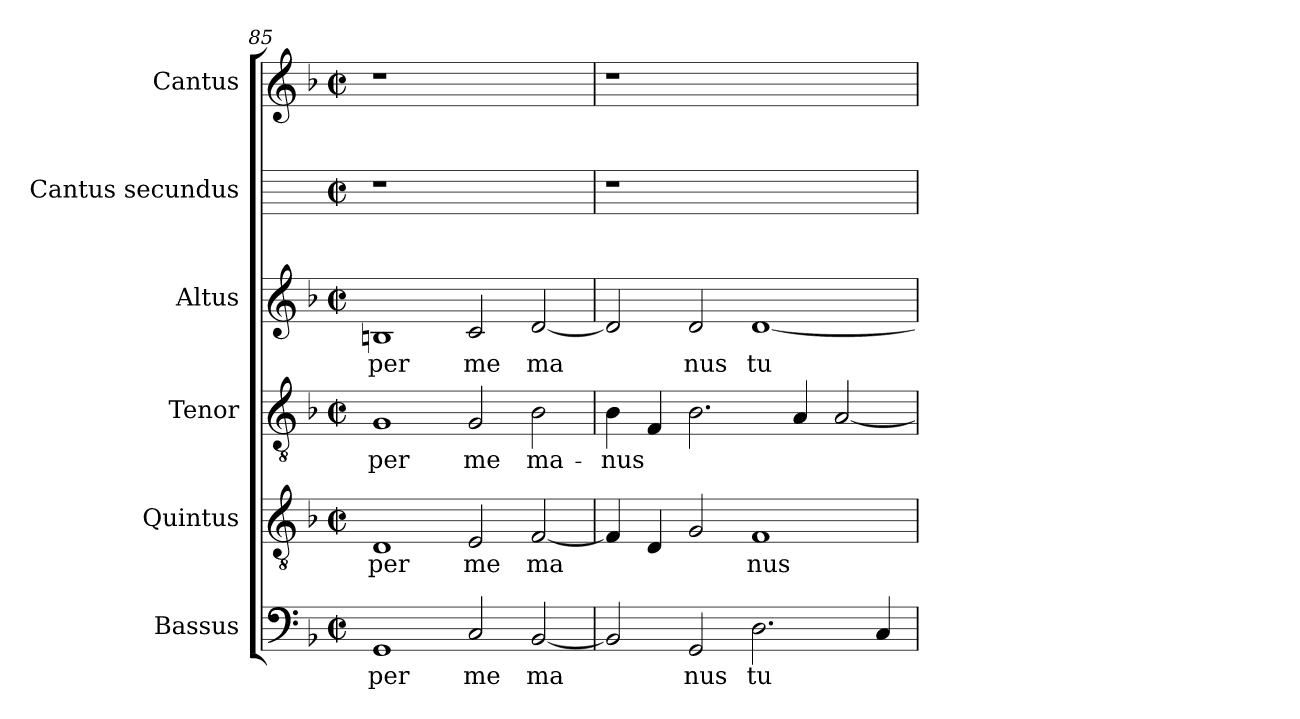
**kern	**text	**kern	**text	**kern	**text	**kern	**text	**kern	**kern
*part6	*part6	*part5	*part5	*part4	*part4	*part3	*part3	*part2	*part1
*staff6	*staff6	*staff5	*staff5	*staff4	*staff4	*staff3	*staff3	*staff2	*staff1
*I"Bassus	*	*I"Quintus	*	*I"Tenor	*	*I"Altus	*	*I"Cantus  secundus	*I"Cantus
*I'B	*	*I'Q	*	*I'T	*	*I'A	*	*	*I'C
!!LO:PB:g=z
*clefF4	*	*clefGv2	*	*clefGv2	*	*clefG2	*	*	*clefG2
*k[b-]	*	*k[b-]	*	*k[b-]	*	*k[b-]	*	*k[]	*k[b-]
*F:	*	*F:	*	*F:	*	*F:	*	*C:	*F:
*M2/2	*	*M2/2	*	*M2/2	*	*M2/2	*	*M2/2	*M2/2
*met(c|)	*	*met(c|)	*	*met(c|)	*	*met(c|)	*	*met(c|)	*met(c|)
=85	=85	=85	=85	=85	=85	=85	=85	=85	=85
!	!LO:LY:b:cj	!	!LO:LY:b:cj	!	!LO:LY:b:cj	!	!LO:LY:b:cj	!	!
1GG	per	1D	per	1G	per	1Bn	-per	1r	1r
!	!LO:LY:b:cj	!	!LO:LY:b:cj	!	!LO:LY:b:cj	!	!LO:LY:b:cj	!	!
2C/	me	2E/	me	2G/	me	2c/	me	1ryy	1ryy
!	!LO:LY:b:cj	!	!LO:LY:b:cj	!	!LO:LY:b:cj	!	!LO:LY:b:cj	!	!
[<2BB-/	ma	[<2F/	ma-	2B-\	ma-	[<2d/	ma	.	.
=86	=86	=86	=86	=86	=86	=86	=86	=86	=86
!	!LO:LY:b:cj	!	!LO:LY:b:cj	!	!LO:LY:b:cj	!	!LO:LY:b:cj	!	!
2BB-/]	.	4F/]	--	4B-\	-nus	2d/]	.	1r	1r
!	!	!	!LO:LY:b:cj	!	!LO:LY:b:cj	!	!	!	!
.	.	4D/	--	4F/	.	.	.	.	.
!	!LO:LY:b:cj	!	!LO:LY:b:cj	!	!LO:LY:b:cj	!	!LO:LY:b:cj	!	!
2GG/	nus	2G/	--	2.B-\	.	2d/	nus	.	.
!	!LO:LY:b:cj	!	!LO:LY:b:cj	!	!	!	!LO:LY:b:cj	!	!
2.D\	tu	1F	-nus	.	.	[<1d	tu	1ryy	1ryy
!	!	!	!	!	!LO:LY:b:cj	!	!	!	!
.	.	.	.	4A/	.	.	.	.	.
!	!	!	!	!	!LO:LY:b:cj	!	!	!	!
.	.	.	.	[<2A/	.	.	.	.	.
!	!LO:LY:b:cj	!	!	!	!	!	!	!	!
4C/	.	.	.	.	.	.	.	.	.
=	=	=	=	=	=	=	=	=	=
*-	*-	*-	*-	*-	*-	*-	*-	*-	*-
